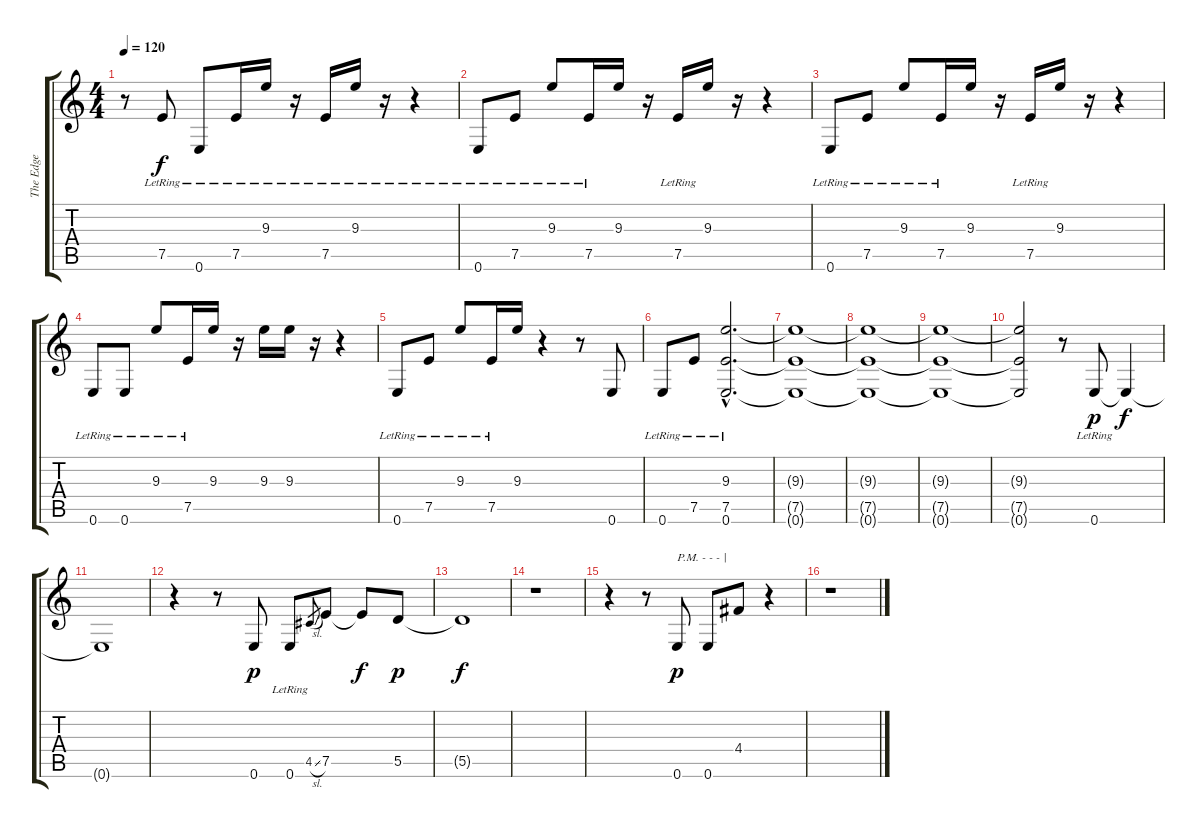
\track ("The Edge" "The Edge") {instrument electricguitarclean}
\staff {score tabs}
\tuning (E4 B3 G3 D3 A2 E2) {hide}
\ts (4 4)
\tempo 120
\clef g2
\ks c
r.8{dy f} 7.5{lr}.8 0.6{lr}.8 7.5{lr}.16 9.3{lr}.16 r.16 7.5{lr}.16 9.3{lr}.16 r.16 r.4 |
0.6{lr}.8 7.5{lr}.8 9.3{lr}.8 7.5{lr}.16 9.3.16 r.16 7.5{lr}.16 9.3.16 r.16 r.4 |
0.6{lr}.8 7.5{lr}.8 9.3{lr}.8 7.5{lr}.16 9.3.16 r.16 7.5{lr}.16 9.3.16 r.16 r.4 |
0.6{lr}.8 0.6{lr}.8 9.3{lr}.8 7.5{lr}.16 9.3.16 r.16 9.3.16 9.3.16 r.16 r.4 |
0.6{lr}.8 7.5{lr}.8 9.3{lr}.8 7.5{lr}.16 9.3.16 r.4 r.8 0.6.8 |
0.6{lr}.8 7.5{lr}.8 (9.3{hac lr} 7.5{hac lr} 0.6{hac lr}).2{d} |
(9.3{t} 7.5{t} 0.6{t}).1 |
(9.3{t} 7.5{t} 0.6{t}).1 |
(9.3{t} 7.5{t} 0.6{t}).1 |
(9.3{t} 7.5{t} 0.6{t}).2 r.8 0.6{lr}.8{dy p} 0.6{t}.4{dy f} |
0.6{t}.1 |
r.4 r.8 0.6.8{dy p} 0.6{lr}.8 4.5{sl}.8{gr} 7.5.8 7.5{t}.8{dy f} 5.5.8{dy p} |
5.5{t}.1{dy f} |
r.1 |
r.4 r.8 0.6.8{txt "P.M. - - - |" dy p} 0.6.8 4.4.8 r.4 |
r.1
